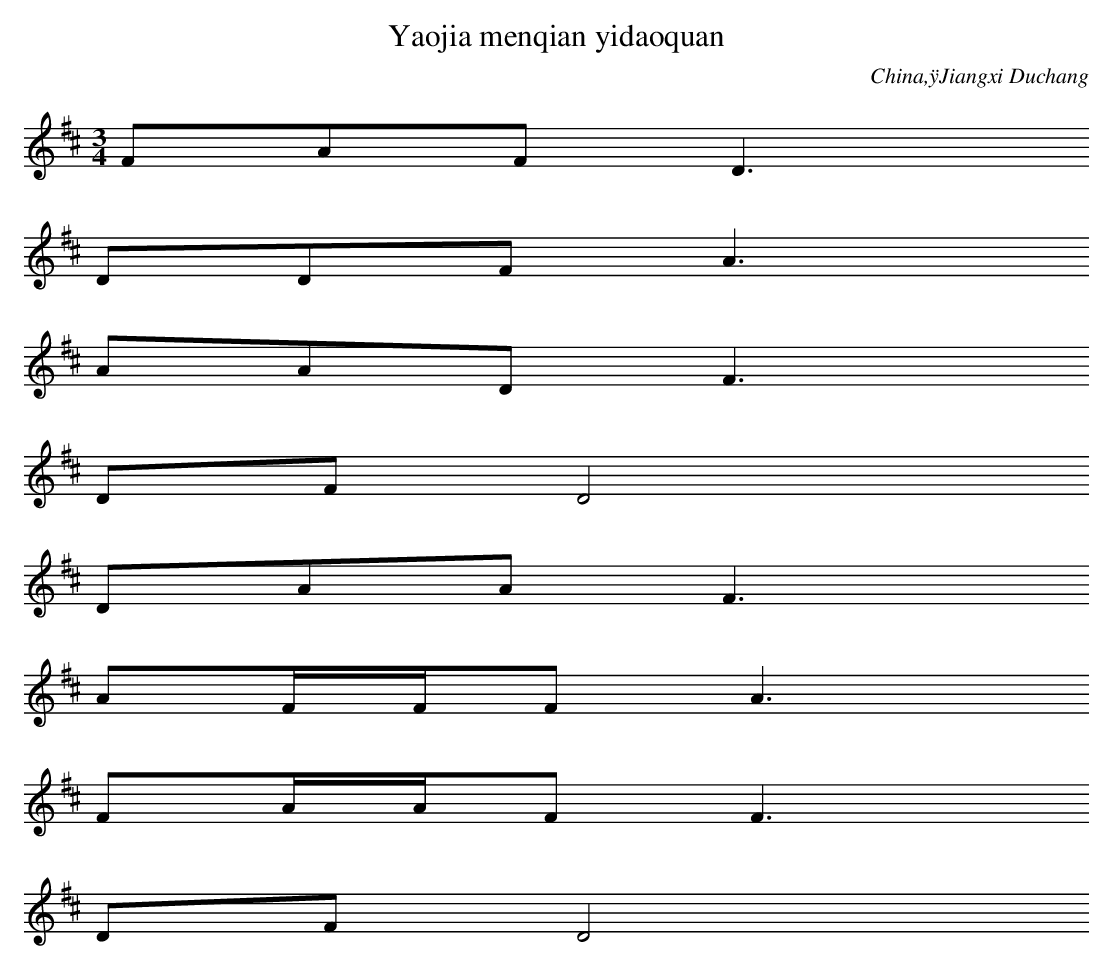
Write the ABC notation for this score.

X:1
T: Yaojia menqian yidaoquan
O: China,ÿJiangxi Duchang
M: 3/4
L: 1/16
K: D
F2A2F2D6
D2D2F2A6
A2A2D2F6
D2F2D8
D2A2A2F6
A2FFF2A6
F2AAF2F6
D2F2D8
